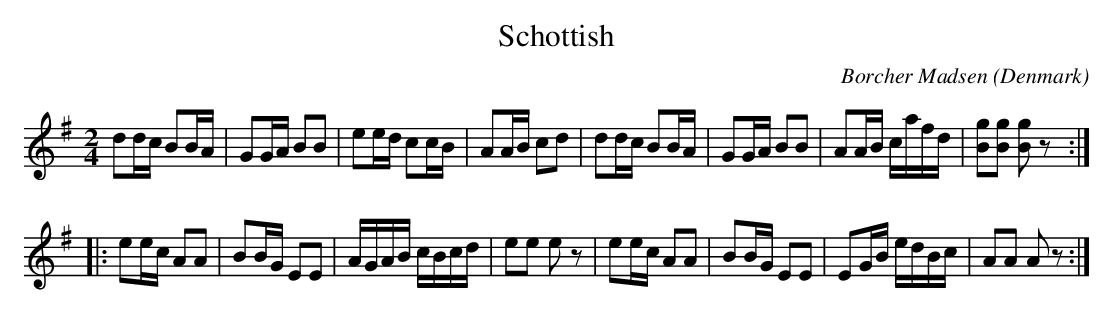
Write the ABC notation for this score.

X:1
T:Schottish
C:Borcher Madsen
M:2/4
O:Denmark
K:G major
d2dc B2BA|G2GA B2B2|e2ed c2cB|A2AB c2d2|\
d2dc B2BA|G2GA B2B2|\
A2AB cafd|[g2B2][g2B2] [g2B2]z2::
e2ec A2A2|B2BG E2E2|AGAB cBcd|e2e2 e2z2|\
e2ec A2A2|B2BG E2E2|E2GB edBc|A2A2 A2z2:|
